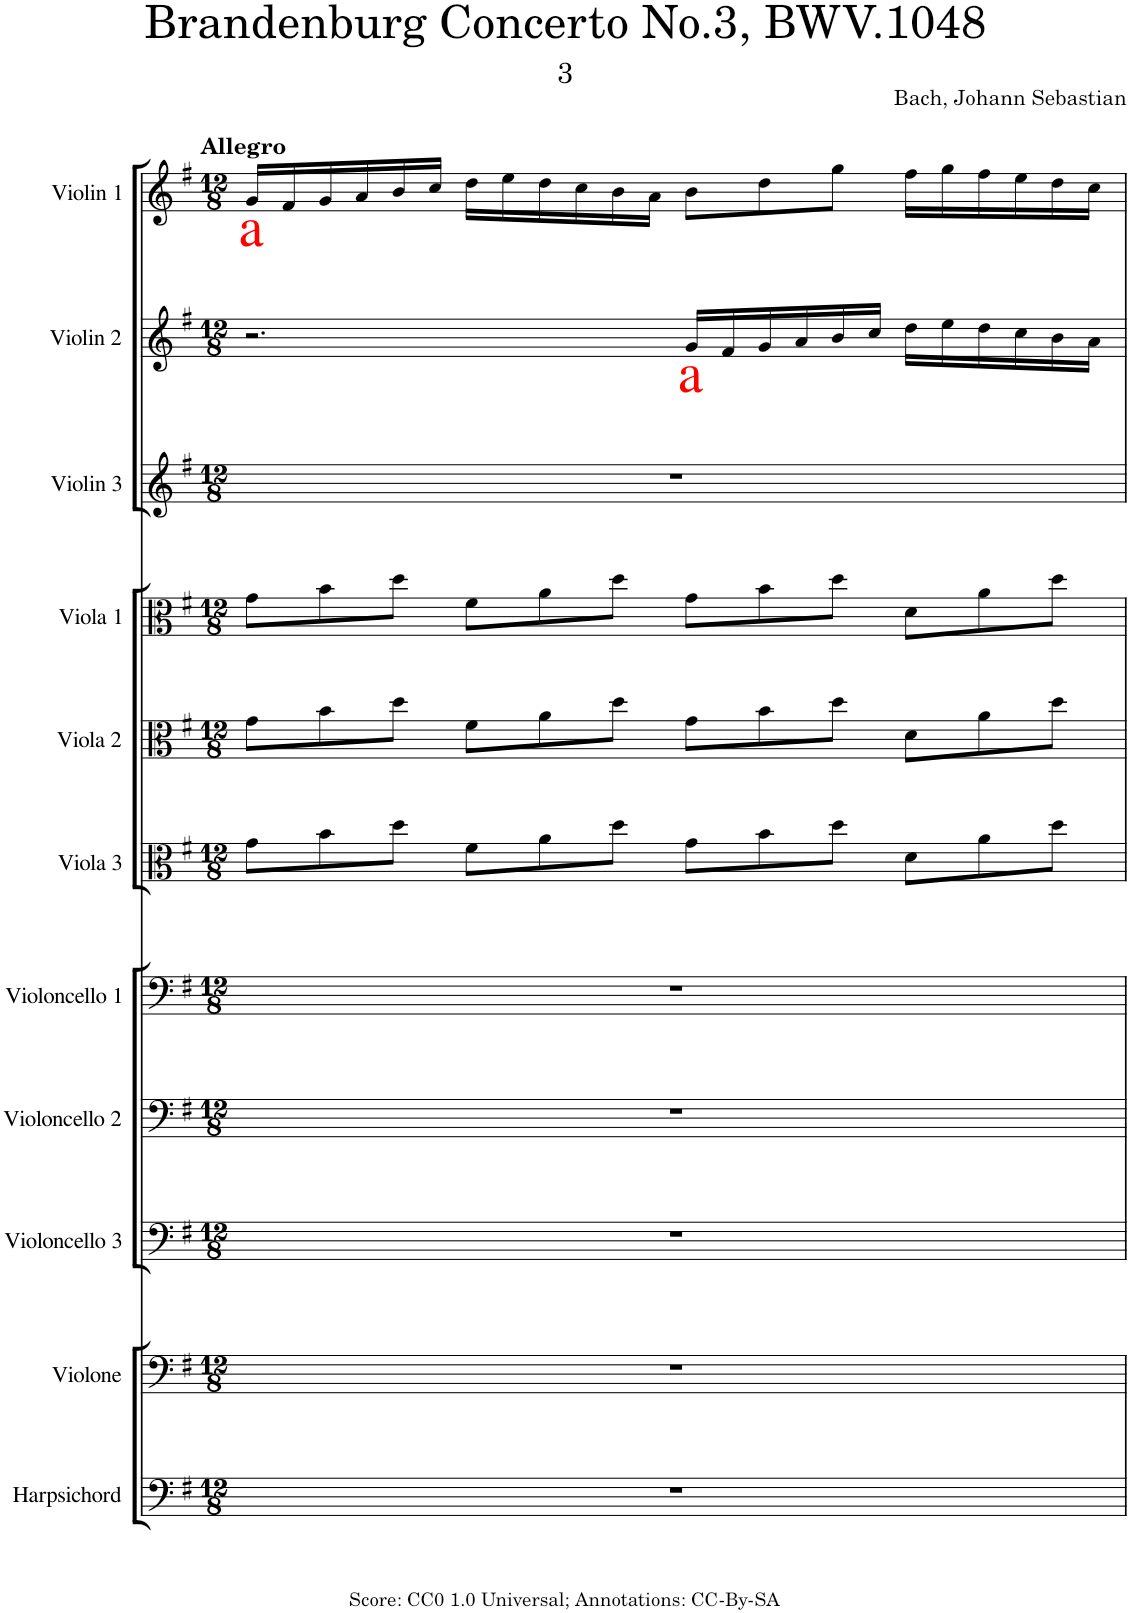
**kern	**kern	**kern	**kern	**kern	**kern	**kern	**kern	**kern	**kern	**text	**kern	**text
*part11	*part10	*part9	*part8	*part7	*part6	*part5	*part4	*part3	*part2	*part2	*part1	*part1
*staff11	*staff10	*staff9	*staff8	*staff7	*staff6	*staff5	*staff4	*staff3	*staff2	*staff2	*staff1	*staff1
*I"Harpsichord	*I"Violone	*I"Violoncello 3	*I"Violoncello 2	*I"Violoncello 1	*I"Viola 3	*I"Viola 2	*I"Viola 1	*I"Violin 3	*I"Violin 2	*	*I"Violin 1	*
*I'Hch	*I'Vne	*I'Vc 3	*I'Vc 2	*I'Vc 1	*I'Vla 3	*I'Vla 2	*I'Vla 1	*I'Vln 3	*I'Vln 2	*	*I'Vln 1	*
*clefF4	*clefF4	*clefF4	*clefF4	*clefF4	*clefC3	*clefC3	*clefC3	*clefG2	*clefG2	*	*clefG2	*
*	*Trd7c12	*	*	*	*	*	*	*	*	*	*	*
*k[f#]	*k[f#]	*k[f#]	*k[f#]	*k[f#]	*k[f#]	*k[f#]	*k[f#]	*k[f#]	*k[f#]	*	*k[f#]	*
*M12/8	*M12/8	*M12/8	*M12/8	*M12/8	*M12/8	*M12/8	*M12/8	*M12/8	*M12/8	*	*M12/8	*
=1	=1	=1	=1	=1	=1	=1	=1	=1	=1	=1	=1	=1
!	!	!	!	!	!	!	!	!	!	!	!LO:TX:a:B:t=Allegro	!
!	!	!	!	!	!	!	!	!	!	!	!	!LO:LY:b:color=#FF0000
1.r	1.r	1.r	1.r	1.r	8g\L	8g\L	8g\L	1.r	2.r	.	16g/LL	a
.	.	.	.	.	.	.	.	.	.	.	16f#/	.
.	.	.	.	.	8b\	8b\	8b\	.	.	.	16g/	.
.	.	.	.	.	.	.	.	.	.	.	16a/	.
.	.	.	.	.	8dd\J	8dd\J	8dd\J	.	.	.	16b/	.
.	.	.	.	.	.	.	.	.	.	.	16cc/JJ	.
.	.	.	.	.	8f#\L	8f#\L	8f#\L	.	.	.	16dd\LL	.
.	.	.	.	.	.	.	.	.	.	.	16ee\	.
.	.	.	.	.	8a\	8a\	8a\	.	.	.	16dd\	.
.	.	.	.	.	.	.	.	.	.	.	16cc\	.
.	.	.	.	.	8dd\J	8dd\J	8dd\J	.	.	.	16b\	.
.	.	.	.	.	.	.	.	.	.	.	16a\JJ	.
!	!	!	!	!	!	!	!	!	!	!LO:LY:b:color=#FF0000	!	!
.	.	.	.	.	8g\L	8g\L	8g\L	.	16g/LL	a	8b\L	.
.	.	.	.	.	.	.	.	.	16f#/	.	.	.
.	.	.	.	.	8b\	8b\	8b\	.	16g/	.	8dd\	.
.	.	.	.	.	.	.	.	.	16a/	.	.	.
.	.	.	.	.	8dd\J	8dd\J	8dd\J	.	16b/	.	8gg\J	.
.	.	.	.	.	.	.	.	.	16cc/JJ	.	.	.
.	.	.	.	.	8d\L	8d\L	8d\L	.	16dd\LL	.	16ff#\LL	.
.	.	.	.	.	.	.	.	.	16ee\	.	16gg\	.
.	.	.	.	.	8a\	8a\	8a\	.	16dd\	.	16ff#\	.
.	.	.	.	.	.	.	.	.	16cc\	.	16ee\	.
.	.	.	.	.	8dd\J	8dd\J	8dd\J	.	16b\	.	16dd\	.
.	.	.	.	.	.	.	.	.	16a\JJ	.	16cc\JJ	.
=	=	=	=	=	=	=	=	=	=	=	=	=
*-	*-	*-	*-	*-	*-	*-	*-	*-	*-	*-	*-	*-
